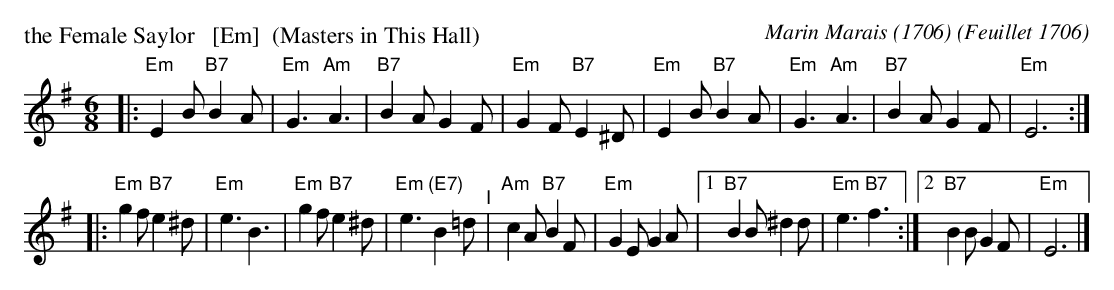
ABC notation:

X:1
P: the Female Saylor   [Em]  (Masters in This Hall)
C: Marin Marais (1706)
O: Feuillet 1706
M: 6/8
L: 1/8
K: Em
|: "Em"E2B "B7"B2A  | "Em"G3 "Am"A3 | "B7"B2A     G2F  | "Em"G2F "B7"E2^D \
|  "Em"E2B "B7"B2A  | "Em"G3 "Am"A3 | "B7"B2A     G2F  | "Em"E6 :|
|: "Em"g2f "B7"e2^d | "Em"e3     B3 | "Em"g2f "B7"e2^d | "Em"e3 "(E7)"B2=d "^I"\
|  "Am"c2A "B7"B2F  | "Em"G2E   G2A |[1"B7"B2B    ^d2d  | "Em"e3 "B7"f3 :|[2 "B7"B2B G2F | "Em"E6 |]
